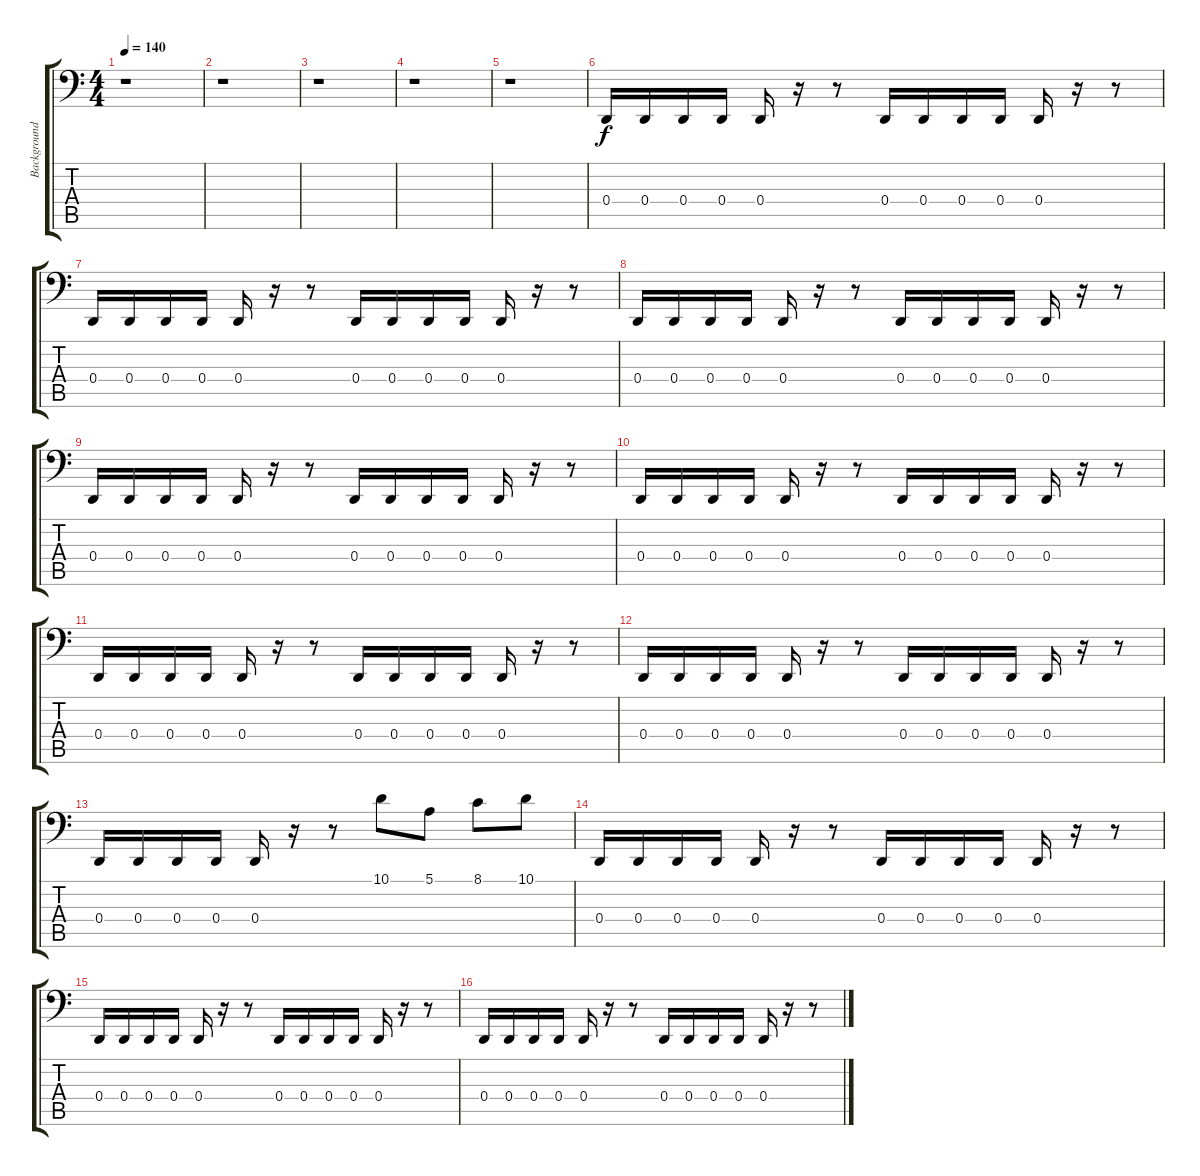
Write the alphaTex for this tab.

\track ("Background Noise" "Background") {instrument applause}
\staff {score tabs}
\tuning (E3 B2 G2 D2 A1 D1) {hide}
\ts (4 4)
\tempo 140
\clef f4
\ks c
r.1{dy f} |
r.1 |
r.1 |
r.1 |
r.1 |
0.4.16{volume 14 instrument electricguitarmuted} 0.4.16 0.4.16 0.4.16 0.4.16 r.16 r.8 0.4.16 0.4.16 0.4.16 0.4.16 0.4.16 r.16 r.8 |
0.4.16 0.4.16 0.4.16 0.4.16 0.4.16 r.16 r.8 0.4.16 0.4.16 0.4.16 0.4.16 0.4.16 r.16 r.8 |
0.4.16 0.4.16 0.4.16 0.4.16 0.4.16 r.16 r.8 0.4.16 0.4.16 0.4.16 0.4.16 0.4.16 r.16 r.8 |
0.4.16 0.4.16 0.4.16 0.4.16 0.4.16 r.16 r.8 0.4.16 0.4.16 0.4.16 0.4.16 0.4.16 r.16 r.8 |
0.4.16 0.4.16 0.4.16 0.4.16 0.4.16 r.16 r.8 0.4.16 0.4.16 0.4.16 0.4.16 0.4.16 r.16 r.8 |
0.4.16 0.4.16 0.4.16 0.4.16 0.4.16 r.16 r.8 0.4.16 0.4.16 0.4.16 0.4.16 0.4.16 r.16 r.8 |
0.4.16 0.4.16 0.4.16 0.4.16 0.4.16 r.16 r.8 0.4.16 0.4.16 0.4.16 0.4.16 0.4.16 r.16 r.8 |
0.4.16 0.4.16 0.4.16 0.4.16 0.4.16 r.16 r.8 10.1.8{volume 16 instrument guitarharmonics} 5.1.8 8.1.8 10.1.8 |
0.4.16{volume 14 instrument electricguitarmuted} 0.4.16 0.4.16 0.4.16 0.4.16 r.16 r.8 0.4.16 0.4.16 0.4.16 0.4.16 0.4.16 r.16 r.8 |
0.4.16 0.4.16 0.4.16 0.4.16 0.4.16 r.16 r.8 0.4.16 0.4.16 0.4.16 0.4.16 0.4.16 r.16 r.8 |
0.4.16 0.4.16 0.4.16 0.4.16 0.4.16 r.16 r.8 0.4.16 0.4.16 0.4.16 0.4.16 0.4.16 r.16 r.8
